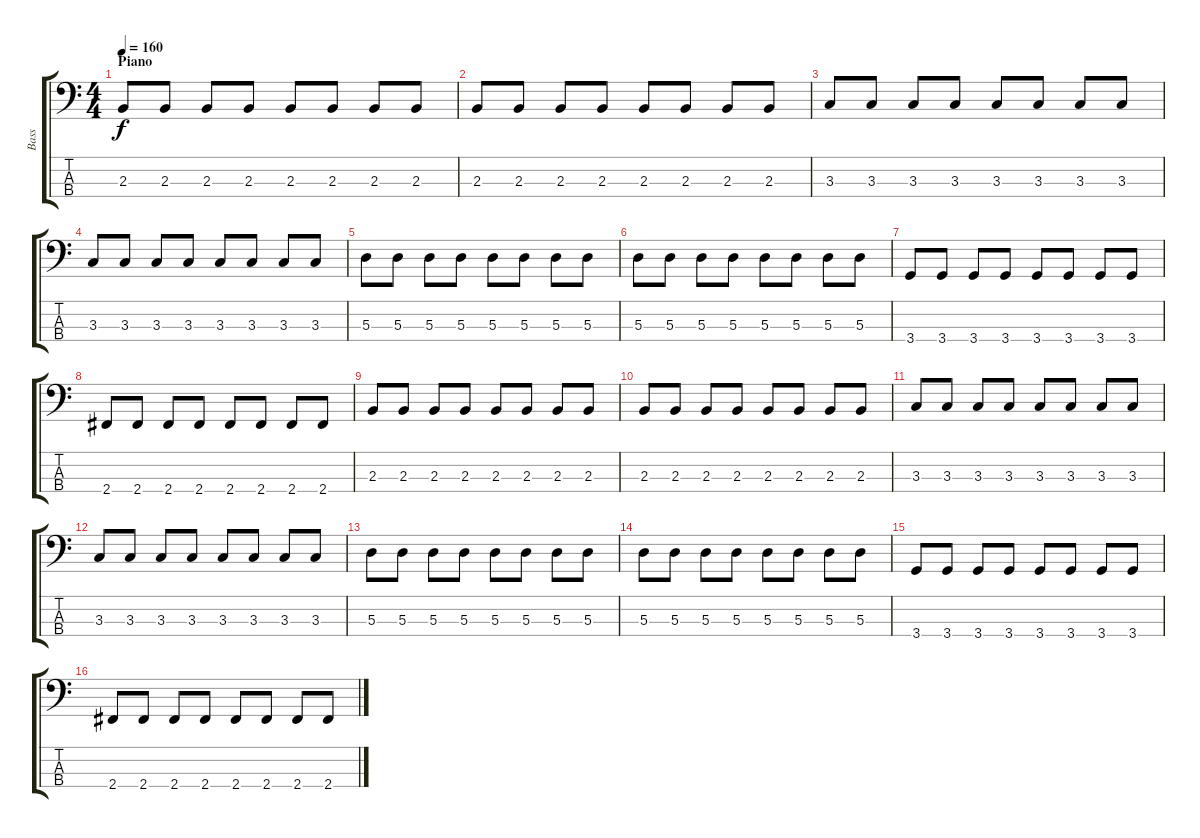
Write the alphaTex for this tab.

\track ("Bass" "Bass") {instrument acousticbass}
\staff {score tabs}
\tuning (G2 D2 A1 E1) {hide}
\ts (4 4)
\section ("" "Piano")
\tempo 160
\clef f4
\ks c
2.3.8{dy f} 2.3.8 2.3.8 2.3.8 2.3.8 2.3.8 2.3.8 2.3.8 |
2.3.8 2.3.8 2.3.8 2.3.8 2.3.8 2.3.8 2.3.8 2.3.8 |
3.3.8 3.3.8 3.3.8 3.3.8 3.3.8 3.3.8 3.3.8 3.3.8 |
3.3.8 3.3.8 3.3.8 3.3.8 3.3.8 3.3.8 3.3.8 3.3.8 |
5.3.8 5.3.8 5.3.8 5.3.8 5.3.8 5.3.8 5.3.8 5.3.8 |
5.3.8 5.3.8 5.3.8 5.3.8 5.3.8 5.3.8 5.3.8 5.3.8 |
3.4.8 3.4.8 3.4.8 3.4.8 3.4.8 3.4.8 3.4.8 3.4.8 |
2.4.8 2.4.8 2.4.8 2.4.8 2.4.8 2.4.8 2.4.8 2.4.8 |
2.3.8 2.3.8 2.3.8 2.3.8 2.3.8 2.3.8 2.3.8 2.3.8 |
2.3.8 2.3.8 2.3.8 2.3.8 2.3.8 2.3.8 2.3.8 2.3.8 |
3.3.8 3.3.8 3.3.8 3.3.8 3.3.8 3.3.8 3.3.8 3.3.8 |
3.3.8 3.3.8 3.3.8 3.3.8 3.3.8 3.3.8 3.3.8 3.3.8 |
5.3.8 5.3.8 5.3.8 5.3.8 5.3.8 5.3.8 5.3.8 5.3.8 |
5.3.8 5.3.8 5.3.8 5.3.8 5.3.8 5.3.8 5.3.8 5.3.8 |
3.4.8 3.4.8 3.4.8 3.4.8 3.4.8 3.4.8 3.4.8 3.4.8 |
2.4.8 2.4.8 2.4.8 2.4.8 2.4.8 2.4.8 2.4.8 2.4.8
